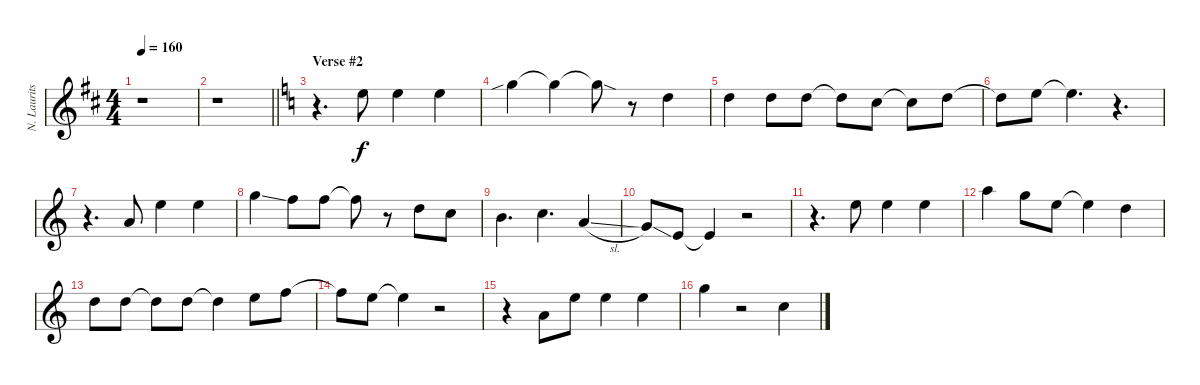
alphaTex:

\track ("N. Lauritsen (Lead Vocals)" "N. Laurits") {instrument violin}
\staff {score}
\tuning (E4 B3 G3 D3 A2 E2) {hide}
\ts (4 4)
\tempo 160
\clef g2
\ks bminor
r.1{dy f} |
\barLineRight lightlight
r.1 |
\section ("" "Verse #2")
\ks c
r.4{d} 12.1.8 12.1.4 12.1.4 |
15.1{sib}.4 15.1{t}.4 15.1{sod t}.8 r.8 10.1.4 |
10.1.4 10.1.8 10.1.8 10.1{t}.8 8.1.8 8.1{t}.8 10.1.8 |
10.1{t}.8 12.1.8 12.1{t}.4{d} r.4{d} |
r.4{d} 10.2.8 12.1.4 12.1.4 |
15.1{ss}.4 13.1.8 13.1.8 13.1{t}.8 r.8 10.1.8 8.1.8 |
7.1.4{d} 8.1.4{d} 5.1{sl}.4 |
3.1{ss}.8 0.1.8 0.1{t}.4 r.2 |
r.4{d} 12.1.8 12.1.4 12.1.4 |
17.1.4 15.1.8 12.1.8 12.1{t}.4 10.1.4 |
10.1.8 10.1.8 10.1{t}.8 10.1.8 10.1{t}.4 12.1.8 13.1.8 |
13.1{t}.8 12.1.8 12.1{t}.4 r.2 |
r.4 10.2.8 12.1.8 12.1.4 12.1.4 |
15.1.4 r.2 8.1.4
